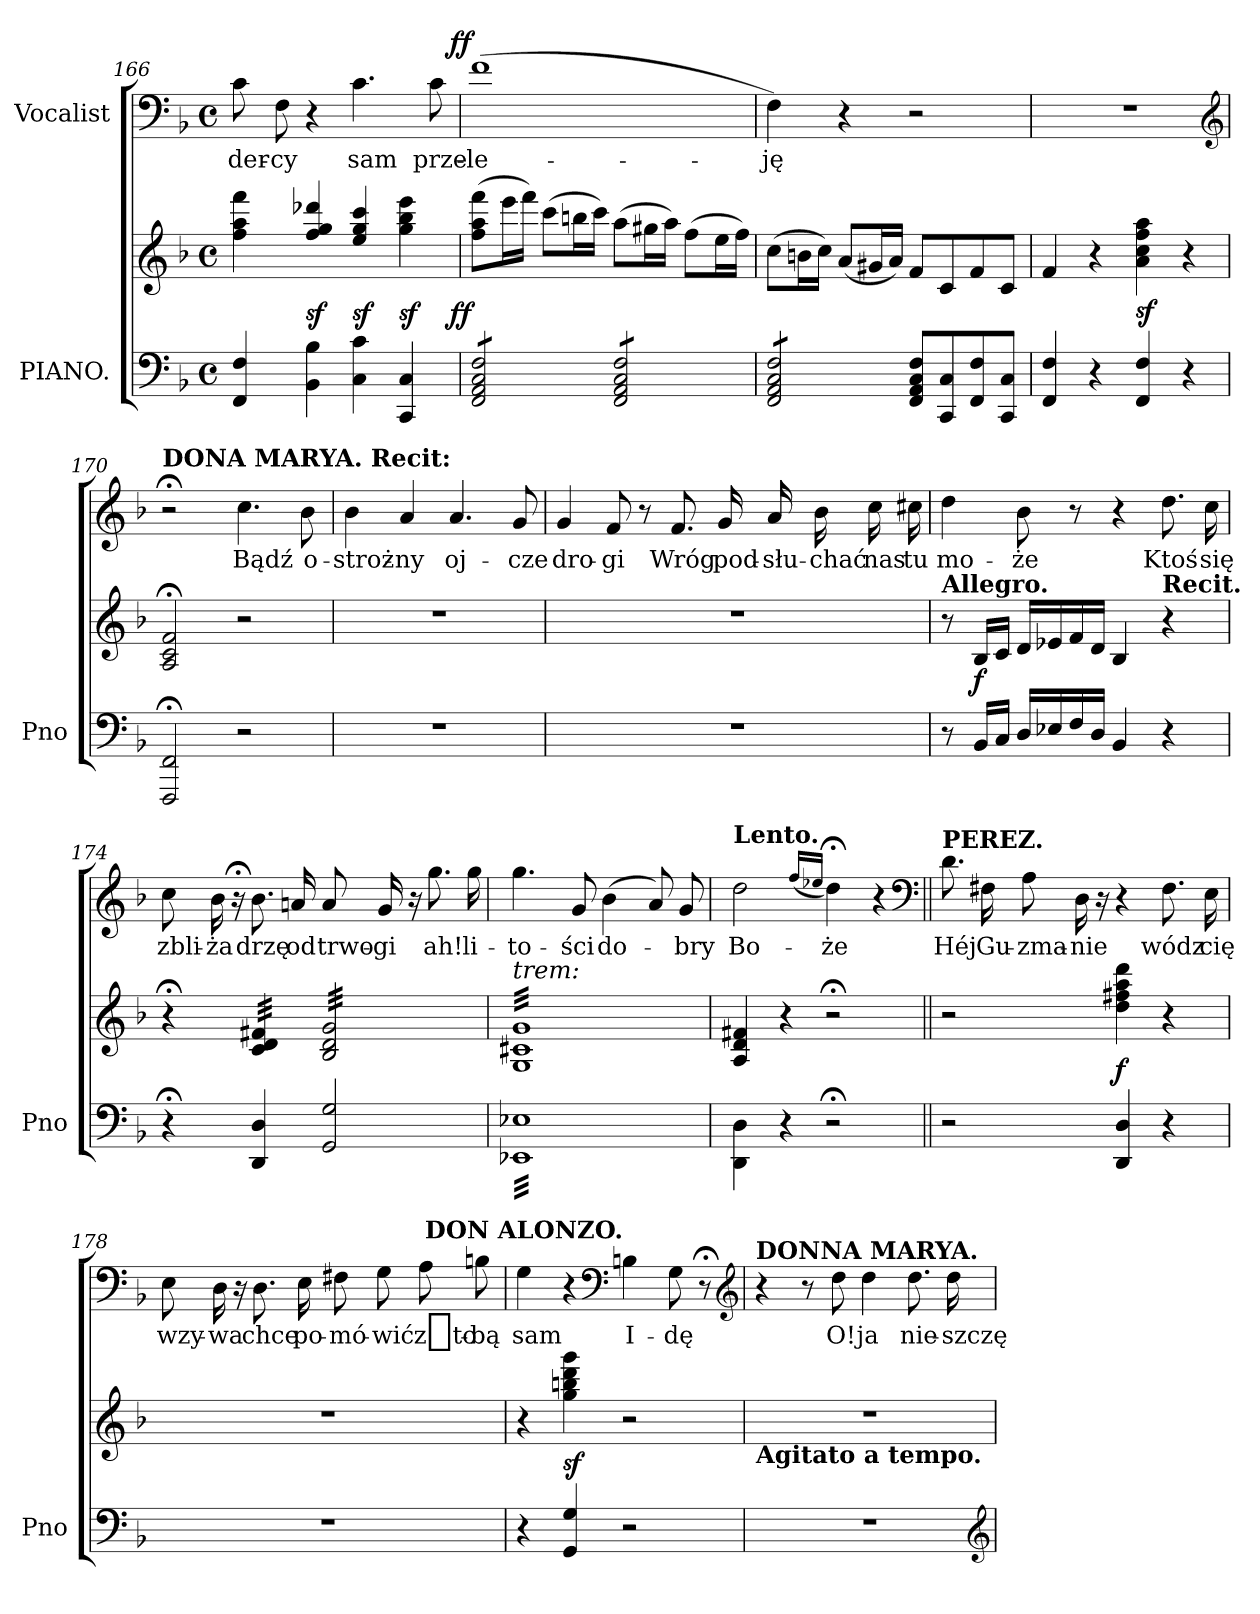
**kern	**kern	**dynam	**kern	**text	**dynam
*part2	*part2	*part2	*part1	*part1	*part1
*staff3	*staff2	*staff2/3	*staff1	*staff1	*staff1
*I"PIANO.	*	*	*I"Vocalist	*	*
*I'Pno	*	*	*	*	*
*clefF4	*clefG2	*	*clefF4	*	*
*k[b-]	*k[b-]	*	*k[b-]	*	*
*M4/4	*M4/4	*	*M4/4	*	*
*met(c)	*met(c)	*	*met(c)	*	*
=166	=166	=166	=166	=166	=166
4FF/ 4F/	4ff\ 4aa\ 4fff\	.	8c\	-der-	.
.	.	.	8F\	-cy	.
4BB-\ 4B-\	4ff/ 4gg/ 4ddd-X/	sf	4r	.	.
4C\ 4c\	4ee/ 4gg/ 4ccc/	sf	4.c\	sam	.
4CC/ 4C/	4gg\ 4bb-\ 4eee\	sf	.	.	.
.	.	.	8c\	prze-	.
=167	=167	=167	=167	=167	=167
!	!	!LO:DY:rj	!	!	!LO:DY:a:rj
*tremolo	*	*	*	*	*
8FF/ 8AA/ 8C/ 8F/L	(8ff\ 8aa\ 8fff\L	ff	(1f	-le-	ff
8FF/ 8AA/ 8C/ 8F/	16eee\L	.	.	.	.
.	16fff\JJ)	.	.	.	.
8FF/ 8AA/ 8C/ 8F/	(8ccc\L	.	.	.	.
8FF/ 8AA/ 8C/ 8F/J	16bbn\L	.	.	.	.
.	16ccc\JJ)	.	.	.	.
8FF/ 8AA/ 8C/ 8F/L	(8aa\L	.	.	.	.
8FF/ 8AA/ 8C/ 8F/	16gg#X\L	.	.	.	.
.	16aa\JJ)	.	.	.	.
8FF/ 8AA/ 8C/ 8F/	(8ff\L	.	.	.	.
8FF/ 8AA/ 8C/ 8F/J	16ee\L	.	.	.	.
.	16ff\JJ)	.	.	.	.
=168	=168	=168	=168	=168	=168
8FF/ 8AA/ 8C/ 8F/L	(8cc\L	.	4F\)	-ję	.
8FF/ 8AA/ 8C/ 8F/	16bn\L	.	.	.	.
.	16cc\JJ)	.	.	.	.
8FF/ 8AA/ 8C/ 8F/	(8a/L	.	4r	.	.
8FF/ 8AA/ 8C/ 8F/J	16g#X/L	.	.	.	.
*Xtremolo	*	*	*	*	*
.	16a/JJ)	.	.	.	.
8FF/ 8AA/ 8C/ 8F/L	8f/L	.	2r	.	.
8CC/ 8C/	8c/	.	.	.	.
8FF/ 8F/	8f/	.	.	.	.
8CC/ 8C/J	8c/J	.	.	.	.
=169	=169	=169	=169	=169	=169
4FF/ 4F/	4f/	.	1r	.	.
4r	4r	.	.	.	.
4FF/ 4F/	4a\ 4cc\ 4ff\ 4aa\	sf	.	.	.
4r	4r	.	.	.	.
*	*	*	*clefG2	*	*
=170	=170	=170	=170	=170	=170
!	!	!	!LO:TX:a:B:t=DONA MARYA. Recit&colon;	!	!
2FFF;/ 2FF;/	2A;</ 2c;</ 2f;</	.	2r;<	.	.
2r	2r	.	4.cc\	Bądź	.
.	.	.	8b-\	o-	.
=171	=171	=171	=171	=171	=171
1r	1r	.	4b-\	-stroż-	.
.	.	.	4a/	-ny	.
.	.	.	4.a/	oj-	.
.	.	.	8g/	-cze	.
=172	=172	=172	=172	=172	=172
1r	1r	.	4g/	dro-	.
.	.	.	8f/	-gi	.
.	.	.	8r	.	.
.	.	.	8.f/	Wróg	.
.	.	.	16g/	pod-	.
.	.	.	16a/	-słu-	.
.	.	.	16b-\	-chać	.
.	.	.	16cc\	nas	.
.	.	.	16cc#X\	tu	.
=173	=173	=173	=173	=173	=173
!	!LO:TX:a:B:t=Allegro.	!	!	!	!
8r	8r	.	4dd\	mo-	.
16BB-/LL	16B-/LL	f	.	.	.
16C/JJ	16c/JJ	.	.	.	.
16D/LL	16d/LL	.	8b-\	-że	.
16E-X/	16e-X/	.	.	.	.
16F/	16f/	.	8r	.	.
16D/JJ	16d/JJ	.	.	.	.
4BB-/	4B-/	.	4r	.	.
!	!LO:TX:a:B:t=Recit.	!	!	!	!
4r	4r	.	8.dd\	Ktoś	.
.	.	.	16cc\	się	.
=174	=174	=174	=174	=174	=174
4r;<	4r;<	.	8cc\	zbli-	.
.	.	.	16b-\	-ża	.
.	.	.	16r;<	.	.
!	!LO:TX:a:i:t=trem&colon;	!	!	!	!
*	*tremolo	*	*	*	*
4DD/ 4D/	32c/ 32d/ 32f#X/LLL	.	8.b-\	drzę	.
.	32c/ 32d/ 32f#X/	.	.	.	.
.	32c/ 32d/ 32f#X/	.	.	.	.
.	32c/ 32d/ 32f#X/	.	.	.	.
.	32c/ 32d/ 32f#X/	.	.	.	.
.	32c/ 32d/ 32f#X/	.	.	.	.
.	32c/ 32d/ 32f#X/	.	16an/	od	.
.	32c/ 32d/ 32f#X/JJJ	.	.	.	.
2GG/ 2G/	32B-/ 32d/ 32g/LLL	.	8a/	trwo-	.
.	32B-/ 32d/ 32g/	.	.	.	.
.	32B-/ 32d/ 32g/	.	.	.	.
.	32B-/ 32d/ 32g/	.	.	.	.
.	32B-/ 32d/ 32g/	.	16g/	-gi	.
.	32B-/ 32d/ 32g/	.	.	.	.
.	32B-/ 32d/ 32g/	.	16r	.	.
.	32B-/ 32d/ 32g/	.	.	.	.
.	32B-/ 32d/ 32g/	.	8.gg\	ah!	.
.	32B-/ 32d/ 32g/	.	.	.	.
.	32B-/ 32d/ 32g/	.	.	.	.
.	32B-/ 32d/ 32g/	.	.	.	.
.	32B-/ 32d/ 32g/	.	.	.	.
.	32B-/ 32d/ 32g/	.	.	.	.
.	32B-/ 32d/ 32g/	.	16gg\	li-	.
.	32B-/ 32d/ 32g/JJJ	.	.	.	.
=175	=175	=175	=175	=175	=175
!	!LO:TX:a:i:t=trem&colon;	!	!	!	!
*tremolo	*	*	*	*	*
32EE-X\ 32E-X\LLL	32G/ 32c#X/ 32g/LLL	.	4.gg\	-to-	.
32EE-X\ 32E-X\	32G/ 32c#X/ 32g/	.	.	.	.
32EE-X\ 32E-X\	32G/ 32c#X/ 32g/	.	.	.	.
32EE-X\ 32E-X\	32G/ 32c#X/ 32g/	.	.	.	.
32EE-X\ 32E-X\	32G/ 32c#X/ 32g/	.	.	.	.
32EE-X\ 32E-X\	32G/ 32c#X/ 32g/	.	.	.	.
32EE-X\ 32E-X\	32G/ 32c#X/ 32g/	.	.	.	.
32EE-X\ 32E-X\	32G/ 32c#X/ 32g/	.	.	.	.
32EE-X\ 32E-X\	32G/ 32c#X/ 32g/	.	.	.	.
32EE-X\ 32E-X\	32G/ 32c#X/ 32g/	.	.	.	.
32EE-X\ 32E-X\	32G/ 32c#X/ 32g/	.	.	.	.
32EE-X\ 32E-X\	32G/ 32c#X/ 32g/	.	.	.	.
32EE-X\ 32E-X\	32G/ 32c#X/ 32g/	.	8g/	-ści	.
32EE-X\ 32E-X\	32G/ 32c#X/ 32g/	.	.	.	.
32EE-X\ 32E-X\	32G/ 32c#X/ 32g/	.	.	.	.
32EE-X\ 32E-X\	32G/ 32c#X/ 32g/	.	.	.	.
32EE-X\ 32E-X\	32G/ 32c#X/ 32g/	.	(4b-\	do-	.
32EE-X\ 32E-X\	32G/ 32c#X/ 32g/	.	.	.	.
32EE-X\ 32E-X\	32G/ 32c#X/ 32g/	.	.	.	.
32EE-X\ 32E-X\	32G/ 32c#X/ 32g/	.	.	.	.
32EE-X\ 32E-X\	32G/ 32c#X/ 32g/	.	.	.	.
32EE-X\ 32E-X\	32G/ 32c#X/ 32g/	.	.	.	.
32EE-X\ 32E-X\	32G/ 32c#X/ 32g/	.	.	.	.
32EE-X\ 32E-X\	32G/ 32c#X/ 32g/	.	.	.	.
32EE-X\ 32E-X\	32G/ 32c#X/ 32g/	.	8a/)	.	.
32EE-X\ 32E-X\	32G/ 32c#X/ 32g/	.	.	.	.
32EE-X\ 32E-X\	32G/ 32c#X/ 32g/	.	.	.	.
32EE-X\ 32E-X\	32G/ 32c#X/ 32g/	.	.	.	.
32EE-X\ 32E-X\	32G/ 32c#X/ 32g/	.	8g/	-bry	.
32EE-X\ 32E-X\	32G/ 32c#X/ 32g/	.	.	.	.
32EE-X\ 32E-X\	32G/ 32c#X/ 32g/	.	.	.	.
32EE-X\ 32E-X\JJJ	32G/ 32c#X/ 32g/JJJ	.	.	.	.
*	*Xtremolo	*	*	*	*
*Xtremolo	*	*	*	*	*
=176	=176	=176	=176	=176	=176
!	!	!	!LO:TX:a:B:t=Lento.	!	!
4DD\ 4D\	4A/ 4d/ 4f#X/	.	2dd\	Bo-	.
4r	4r	.	.	.	.
.	.	.	(16qqff/LL	.	.
.	.	.	16qqee-X/JJ	.	.
2r;<	2r;<	.	4dd;<\)	-że	.
.	.	.	4r	.	.
*	*	*	*clefF4	*	*
=177||	=177||	=177||	=177||	=177||	=177||
!	!	!	!LO:TX:a:B:t=PEREZ.	!	!
2r	2r	.	8.d\	Héj	.
.	.	.	16F#X\	Gu-	.
.	.	.	8A\	-zma-	.
.	.	.	16D\	-nie	.
.	.	.	16r	.	.
4DD/ 4D/	4dd\ 4ff#X\ 4aa\ 4ddd\	f	4r	.	.
4r	4r	.	8.F#\	wódz	.
.	.	.	16E\	cię	.
=178	=178	=178	=178	=178	=178
1r	1r	.	8E\	wzy-	.
.	.	.	16D\	-wa	.
.	.	.	16r	.	.
.	.	.	8.D\	chce	.
.	.	.	16E\	po-	.
.	.	.	8F#X\	-mó-	.
.	.	.	8G\	-wić	.
.	.	.	8A\	z_to-	.
.	.	.	8Bn\	-bą	.
=179	=179	=179	=179	=179	=179
4r	4r	.	4G\	sam	.
4GG/ 4G/	4gg\ 4bbn\ 4ddd\ 4ggg\	sf	4r	.	.
*	*	*	*clefF4	*	*
!	!	!	!LO:TX:a:B:rj:t=DON ALONZO.	!	!
2r	2r	.	4Bn\	I-	.
.	.	.	8G\	-dę	.
.	.	.	8r;<	.	.
*	*	*	*clefG2	*	*
=180	=180	=180	=180	=180	=180
!	!	!	!LO:TX:a:B:t=DONNA MARYA.	!	!
!	!LO:TX:b:B:t=Agitato a tempo.	!	!	!	!
1r	1r	.	4r	.	.
.	.	.	8r	.	.
.	.	.	8dd\	O!	.
.	.	.	4dd\	ja	.
.	.	.	8.dd\	nie-	.
.	.	.	16dd\	-szczę-	.
*clefG2	*	*	*	*	*
=	=	=	=	=	=
*-	*-	*-	*-	*-	*-
